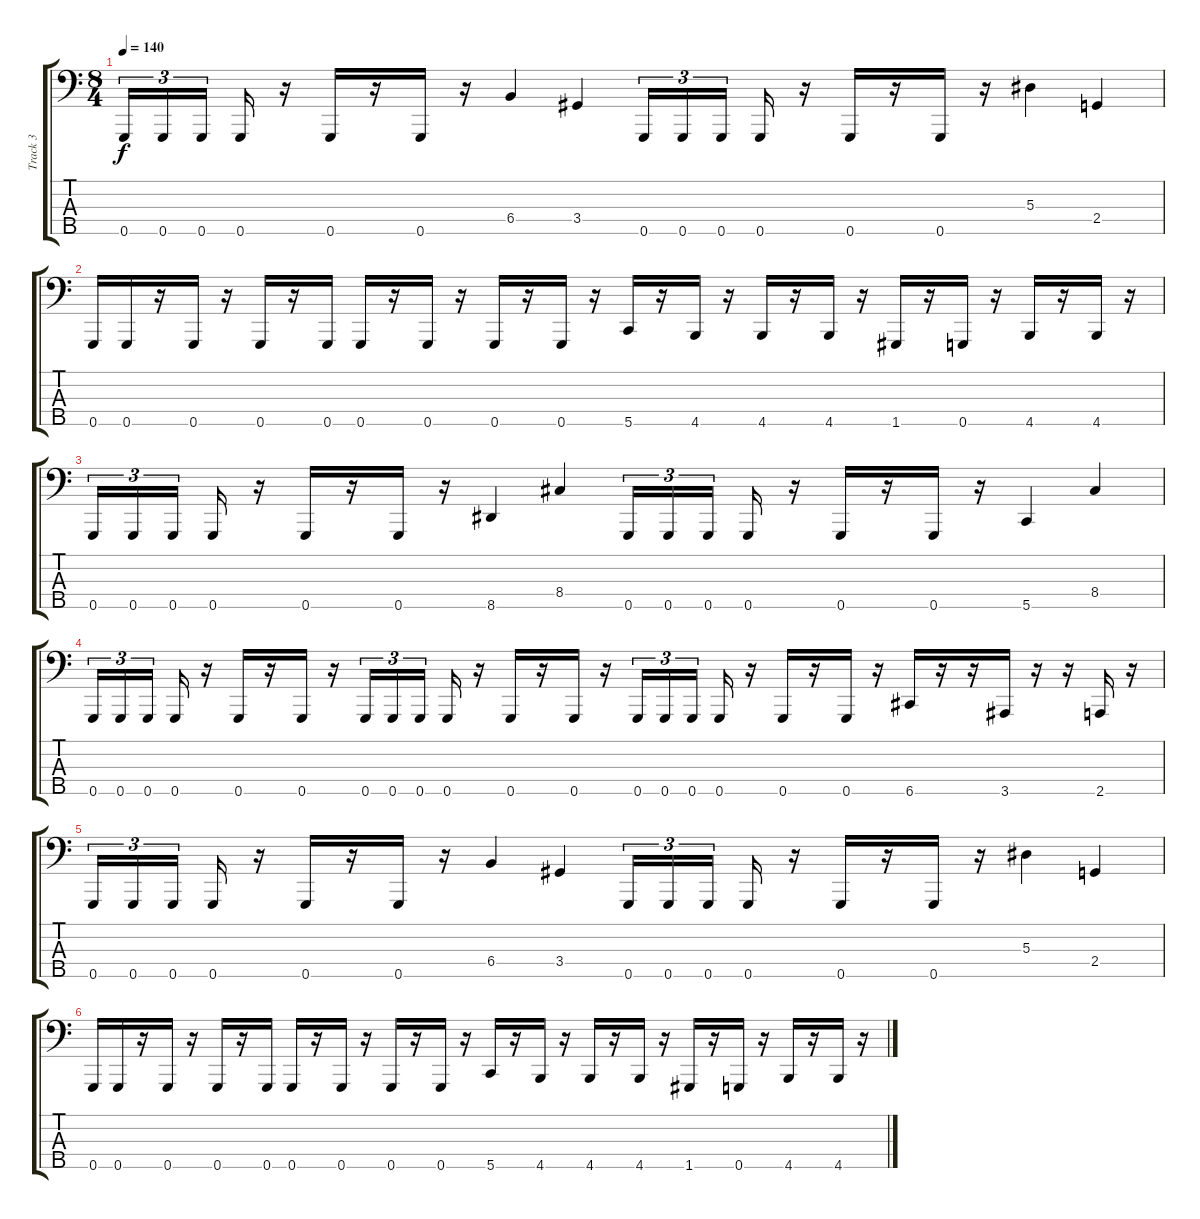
\track ("Track 3" "Track 3") {solo instrument electricbasspick}
\staff {score tabs}
\tuning (G2 Eb2 Bb1 F1 G0) {hide}
\ts (8 4)
\tempo 140
\clef f4
\ks c
0.5.16{tu (3 2) dy f} 0.5.16{tu (3 2)} 0.5.16{tu (3 2) beam splitsecondary} 0.5.16 r.16 0.5.16 r.16 0.5.16 r.16 6.4.4 3.4.4 0.5.16{tu (3 2)} 0.5.16{tu (3 2)} 0.5.16{tu (3 2) beam splitsecondary} 0.5.16 r.16 0.5.16 r.16 0.5.16 r.16 5.3.4 2.4.4 |
0.5.16 0.5.16 r.16 0.5.16 r.16 0.5.16 r.16 0.5.16 0.5.16 r.16 0.5.16 r.16 0.5.16 r.16 0.5.16 r.16 5.5.16 r.16 4.5.16 r.16 4.5.16 r.16 4.5.16 r.16 1.5.16 r.16 0.5.16 r.16 4.5.16 r.16 4.5.16 r.16 |
0.5.16{tu (3 2)} 0.5.16{tu (3 2)} 0.5.16{tu (3 2) beam splitsecondary} 0.5.16 r.16 0.5.16 r.16 0.5.16 r.16 8.5.4 8.4.4 0.5.16{tu (3 2)} 0.5.16{tu (3 2)} 0.5.16{tu (3 2) beam splitsecondary} 0.5.16 r.16 0.5.16 r.16 0.5.16 r.16 5.5.4 8.4.4 |
0.5.16{tu (3 2)} 0.5.16{tu (3 2)} 0.5.16{tu (3 2) beam splitsecondary} 0.5.16 r.16 0.5.16 r.16 0.5.16 r.16 0.5.16{tu (3 2)} 0.5.16{tu (3 2)} 0.5.16{tu (3 2) beam splitsecondary} 0.5.16 r.16 0.5.16 r.16 0.5.16 r.16 0.5.16{tu (3 2)} 0.5.16{tu (3 2)} 0.5.16{tu (3 2) beam splitsecondary} 0.5.16 r.16 0.5.16 r.16 0.5.16 r.16 6.5.16 r.16 r.16 3.5.16 r.16 r.16 2.5.16 r.16 |
0.5.16{tu (3 2)} 0.5.16{tu (3 2)} 0.5.16{tu (3 2) beam splitsecondary} 0.5.16 r.16 0.5.16 r.16 0.5.16 r.16 6.4.4 3.4.4 0.5.16{tu (3 2)} 0.5.16{tu (3 2)} 0.5.16{tu (3 2) beam splitsecondary} 0.5.16 r.16 0.5.16 r.16 0.5.16 r.16 5.3.4 2.4.4 |
0.5.16 0.5.16 r.16 0.5.16 r.16 0.5.16 r.16 0.5.16 0.5.16 r.16 0.5.16 r.16 0.5.16 r.16 0.5.16 r.16 5.5.16 r.16 4.5.16 r.16 4.5.16 r.16 4.5.16 r.16 1.5.16 r.16 0.5.16 r.16 4.5.16 r.16 4.5.16 r.16
